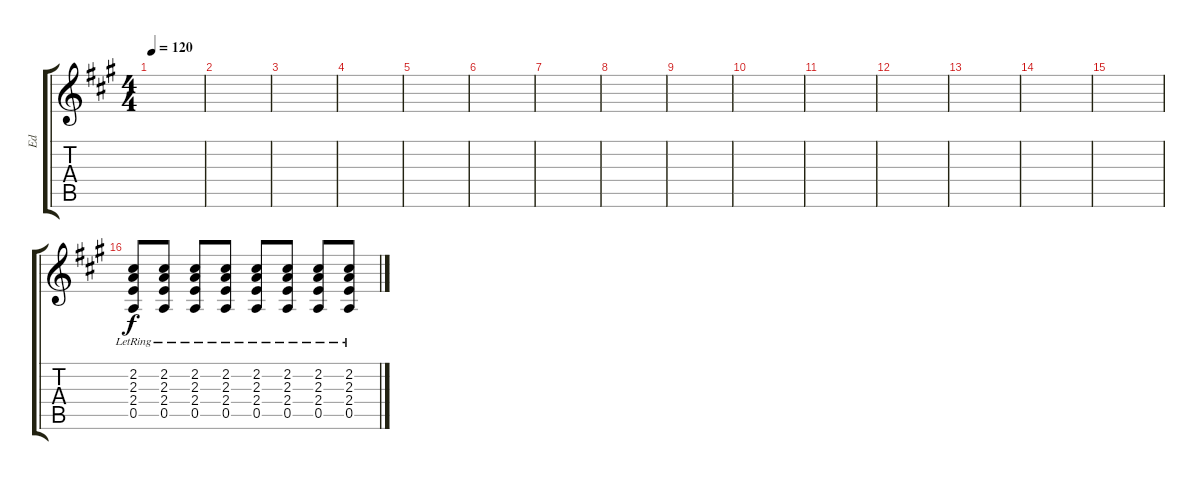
\track ("Ed" "Ed") {instrument electricguitarjazz}
\staff {score tabs}
\tuning (E4 B3 G3 D3 A2 E2) {hide}
\ts (4 4)
\tempo 120
\clef g2
\ks a
|
|
|
|
|
|
|
|
|
|
|
|
|
|
|
(2.2{lr} 2.3{lr} 2.4{lr} 0.5{lr}).8 (2.2{lr} 2.3{lr} 2.4{lr} 0.5{lr}).8 (2.2{lr} 2.3{lr} 2.4{lr} 0.5{lr}).8 (2.2{lr} 2.3{lr} 2.4{lr} 0.5{lr}).8 (2.2{lr} 2.3{lr} 2.4{lr} 0.5{lr}).8 (2.2{lr} 2.3{lr} 2.4{lr} 0.5{lr}).8 (2.2{lr} 2.3{lr} 2.4{lr} 0.5{lr}).8 (2.2{lr} 2.3{lr} 2.4{lr} 0.5{lr}).8
